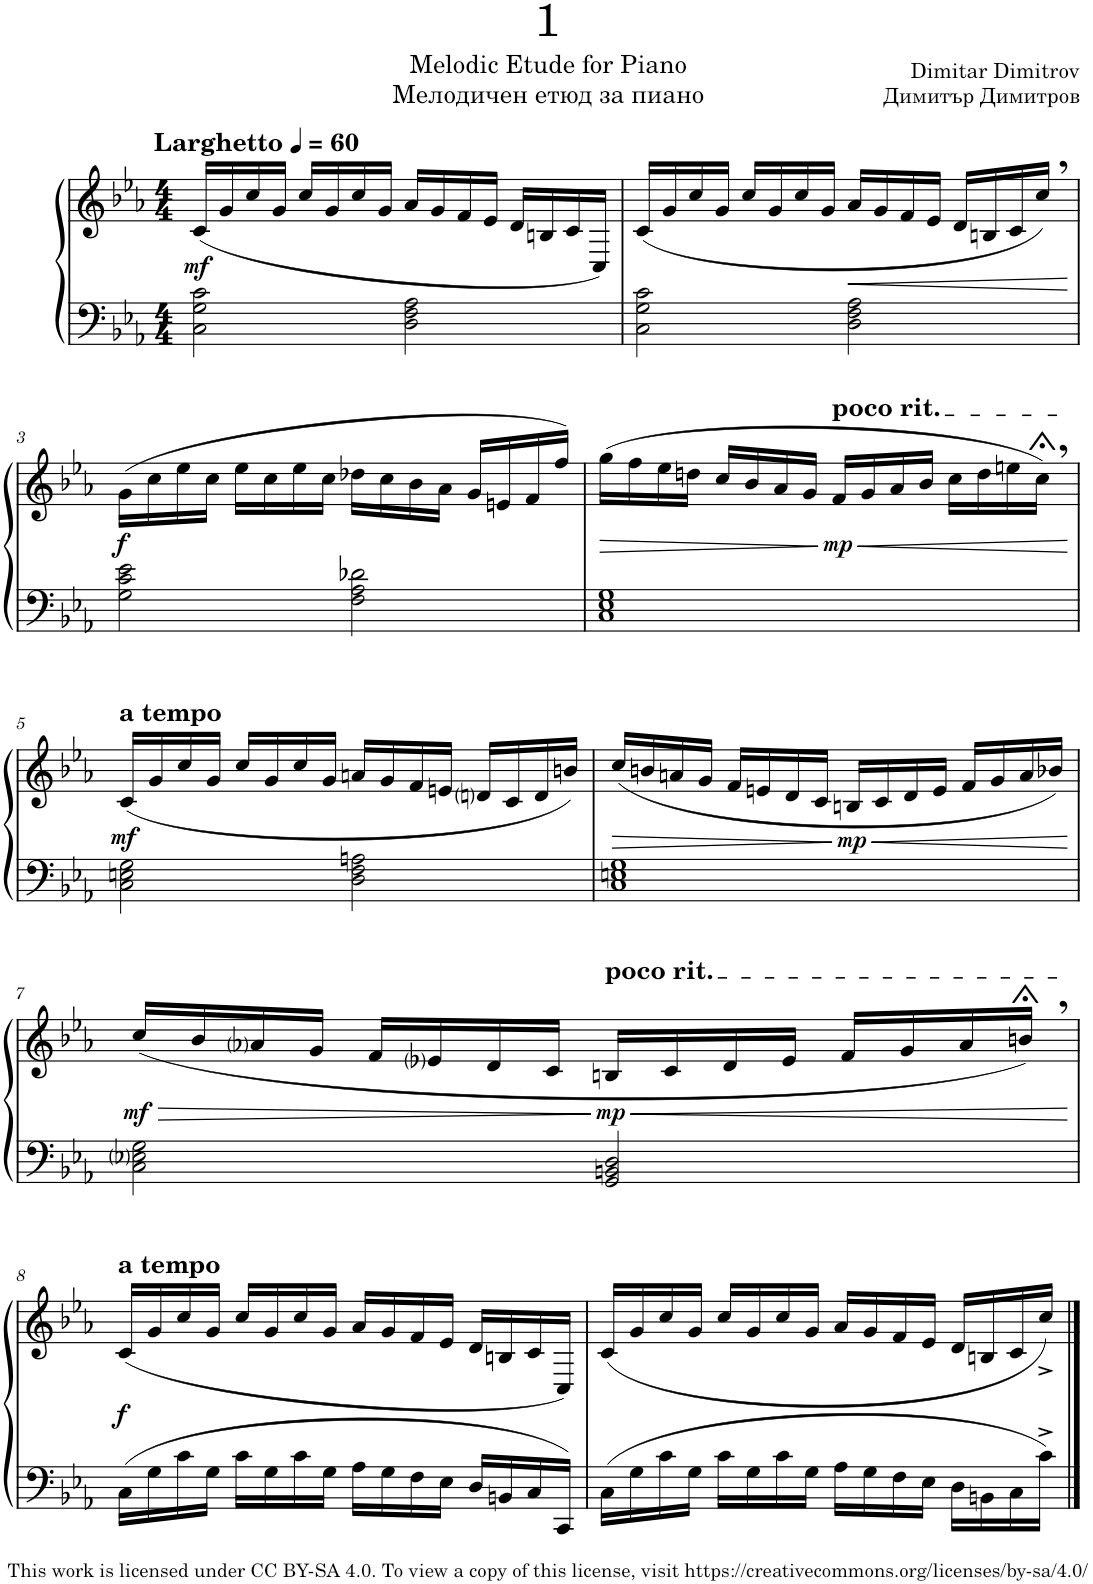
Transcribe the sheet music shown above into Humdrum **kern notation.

**kern	**kern	**dynam
*part1	*part1	*part1
*staff2	*staff1	*staff1/2
*I"Piano	*	*
*I'Pno.	*	*
*clefF4	*clefG2	*
*k[b-e-a-]	*k[b-e-a-]	*
*E-:	*E-:	*
*M4/4	*M4/4	*
*MM60	*MM60	*
=1	=1	=1
!	!LO:TX:a:B:t=Larghetto	!
!	!	!LO:DY:b
2C\ 2G\ 2c\	(16c/LL	mf
.	16g/	.
.	16cc/	.
.	16g/JJ	.
.	16cc/LL	.
.	16g/	.
.	16cc/	.
.	16g/JJ	.
2D\ 2F\ 2A-\	16a-/LL	.
.	16g/	.
.	16f/	.
.	16e-/JJ	.
.	16d/LL	.
.	16Bn/	.
.	16c/	.
.	16C/JJ)	.
=2	=2	=2
2C\ 2G\ 2c\	(16c/LL	.
.	16g/	.
.	16cc/	.
.	16g/JJ	.
.	16cc/LL	.
.	16g/	.
.	16cc/	.
.	16g/JJ	.
!	!	!LO:HP:b
2D\ 2F\ 2A-\	16a-/LL	<
.	16g/	.
.	16f/	.
.	16e-/JJ	.
.	16d/LL	.
.	16Bn/	.
.	16c/	.
.	16cc,/JJ)	.
.	.	[
!!LO:LB:g=z
=3	=3	=3
!	!	!LO:DY:b
2G\ 2c\ 2e-\	(16g\LL	f
.	16cc\	.
.	16ee-\	.
.	16cc\JJ	.
.	16ee-\LL	.
.	16cc\	.
.	16ee-\	.
.	16cc\JJ	.
2F\ 2A-\ 2d-X\	16dd-X\LL	.
.	16cc\	.
.	16b-\	.
.	16a-\JJ	.
.	16g/LL	.
.	16en/	.
.	16f/	.
.	16ff/JJ)	.
=4	=4	=4
!	!	!LO:HP:b
1C 1E- 1G	(16gg\LL	>
.	16ff\	.
.	16ee-\	.
.	16ddn\JJ	.
.	16cc/LL	.
.	16b-/	.
.	16a-/	.
.	16g/JJ	.
!	!LO:TX:a:t=poco rit.	!
!	!	!LO:HP:n=1:b
!	!	!LO:DY:n=1:b
.	16f/LL	] < mp
.	16g/	.
.	16a-/	.
.	16b-/JJ	.
.	16cc\LL	.
.	16dd\	.
.	16een\	.
.	16cc;<,\JJ)	.
.	.	[
!!LO:LB:g=z
=5	=5	=5
!	!LO:TX:a:B:t=a tempo	!
!	!	!LO:DY:b
2C\ 2En\ 2G\	(16c/LL	mf
.	16g/	.
.	16cc/	.
.	16g/JJ	.
.	16cc/LL	.
.	16g/	.
.	16cc/	.
.	16g/JJ	.
2D\ 2F\ 2An\	16an/LL	.
.	16g/	.
.	16f/	.
.	16en/JJ	.
.	16dni/LL	.
.	16c/	.
.	16d/	.
.	16bn/JJ)	.
=6	=6	=6
!	!	!LO:HP:b
1C 1En 1G	(16cc/LL	>
.	16bn/	.
.	16an/	.
.	16g/JJ	.
.	16f/LL	.
.	16en/	.
.	16d/	.
.	16c/JJ	.
!	!	!LO:HP:n=1:b
!	!	!LO:DY:n=1:b
.	16Bn/LL	] < mp
.	16c/	.
.	16d/	.
.	16e/JJ	.
.	16f/LL	.
.	16g/	.
.	16a/	.
.	16b-X/JJ)	.
.	.	[
!!LO:LB:g=z
=7	=7	=7
!	!	!LO:HP:b
!	!	!LO:DY:n=1:b
2C\ 2E-i\ 2G\	(16cc/LL	> mf
.	16b-/	.
.	16a-i/	.
.	16g/JJ	.
.	16f/LL	.
.	16e-i/	.
.	16d/	.
.	16c/JJ	.
!	!LO:TX:a:t=poco rit.	!
!	!	!LO:HP:n=1:b
!	!	!LO:DY:n=2:b
2GG/ 2BBn/ 2D/	16Bn/LL	] < mp
.	16c/	.
.	16d/	.
.	16e-/JJ	.
.	16f/LL	.
.	16g/	.
.	16a-/	.
.	16bn;<,/JJ)	.
.	.	[
!!LO:LB:g=z
=8	=8	=8
!	!LO:TX:a:B:t=a tempo	!
!	!	!LO:DY:b
16C\LL	(16c/LL	f
16G\	16g/	.
16c\	16cc/	.
16G\JJ	16g/JJ	.
16c\LL	16cc/LL	.
16G\	16g/	.
16c\	16cc/	.
16G\JJ	16g/JJ	.
16A-\LL	16a-/LL	.
16G\	16g/	.
16F\	16f/	.
16E-\JJ	16e-/JJ	.
16D/LL	16d/LL	.
16BBn/	16Bn/	.
16C/	16c/	.
16CC/JJ	16C/JJ)	.
=9	=9	=9
16C\LL	(16c/LL	.
16G\	16g/	.
16c\	16cc/	.
16G\JJ	16g/JJ	.
16c\LL	16cc/LL	.
16G\	16g/	.
16c\	16cc/	.
16G\JJ	16g/JJ	.
16A-\LL	16a-/LL	.
16G\	16g/	.
16F\	16f/	.
16E-\JJ	16e-/JJ	.
16D\LL	16d/LL	.
16BBn\	16Bn/	.
16C\	16c/	.
16c^\JJ	16cc^/JJ)	.
==	==	==
*-	*-	*-
